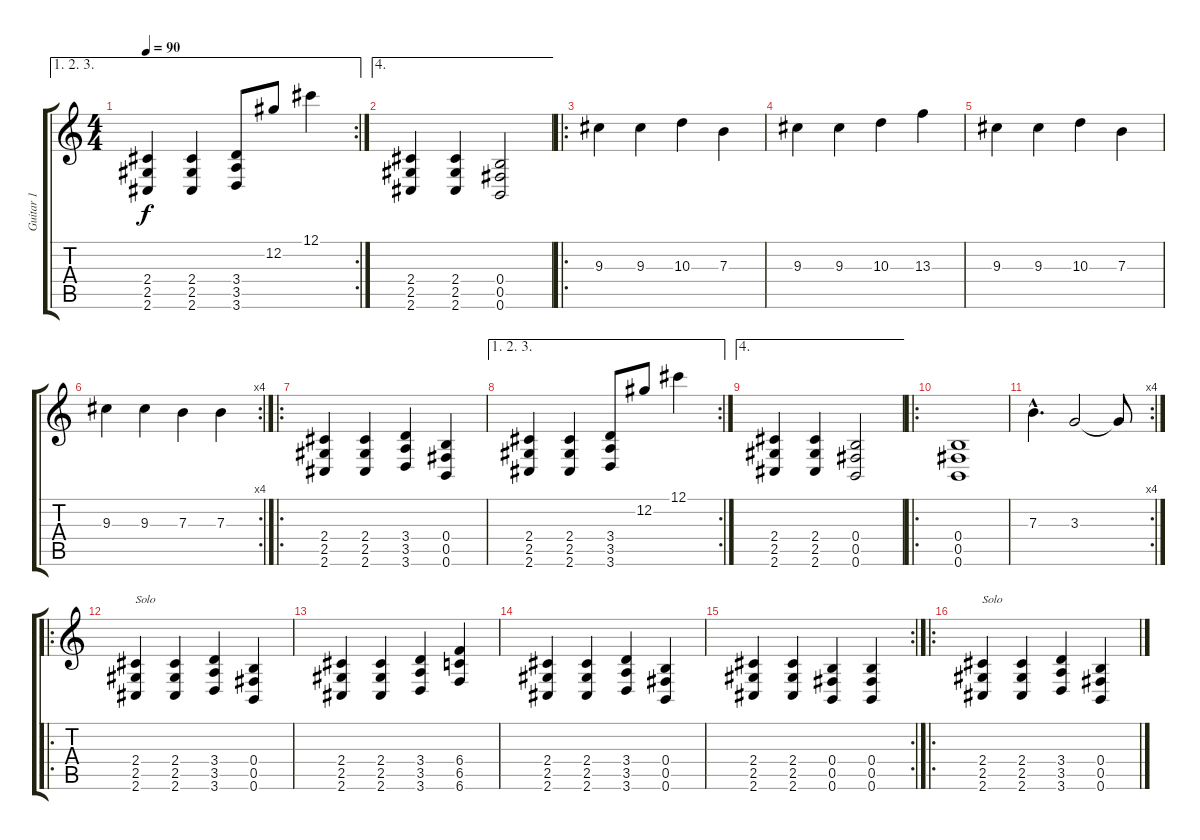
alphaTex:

\track ("Guitar 1" "Guitar 1") {instrument distortionguitar}
\staff {score tabs}
\tuning (Db4 Ab3 E3 B2 Gb2 B1) {hide}
\ae (1 2 3)
\rc 2
\ts (4 4)
\tempo 90
\clef g2
\ks c
(2.4 2.5 2.6).4{dy f} (2.4 2.5 2.6).4 (3.4 3.5 3.6).8 12.2.8 12.1.4 |
\ae 4
(2.4 2.5 2.6).4 (2.4 2.5 2.6).4 (0.4 0.5 0.6).2 |
\ro
9.3.4 9.3.4 10.3.4 7.3.4 |
9.3.4 9.3.4 10.3.4 13.3.4 |
9.3.4 9.3.4 10.3.4 7.3.4 |
\rc 4
9.3.4 9.3.4 7.3.4 7.3.4 |
\ro
(2.4 2.5 2.6).4 (2.4 2.5 2.6).4 (3.4 3.5 3.6).4 (0.4 0.5 0.6).4 |
\ae (1 2 3)
\rc 2
(2.4 2.5 2.6).4 (2.4 2.5 2.6).4 (3.4 3.5 3.6).8 12.2.8 12.1.4 |
\ae 4
(2.4 2.5 2.6).4 (2.4 2.5 2.6).4 (0.4 0.5 0.6).2 |
\ro
(0.4 0.5 0.6).1 |
\rc 4
7.3{hac}.4{d} 3.3.2 3.3{t}.8 |
\ro
(2.4 2.5 2.6).4{txt "Solo"} (2.4 2.5 2.6).4 (3.4 3.5 3.6).4 (0.4 0.5 0.6).4 |
(2.4 2.5 2.6).4 (2.4 2.5 2.6).4 (3.4 3.5 3.6).4 (6.4 6.5 6.6).4 |
(2.4 2.5 2.6).4 (2.4 2.5 2.6).4 (3.4 3.5 3.6).4 (0.4 0.5 0.6).4 |
\rc 2
(2.4 2.5 2.6).4 (2.4 2.5 2.6).4 (0.4 0.5 0.6).4 (0.4 0.5 0.6).4 |
\ro
(2.4 2.5 2.6).4{txt "Solo"} (2.4 2.5 2.6).4 (3.4 3.5 3.6).4 (0.4 0.5 0.6).4
